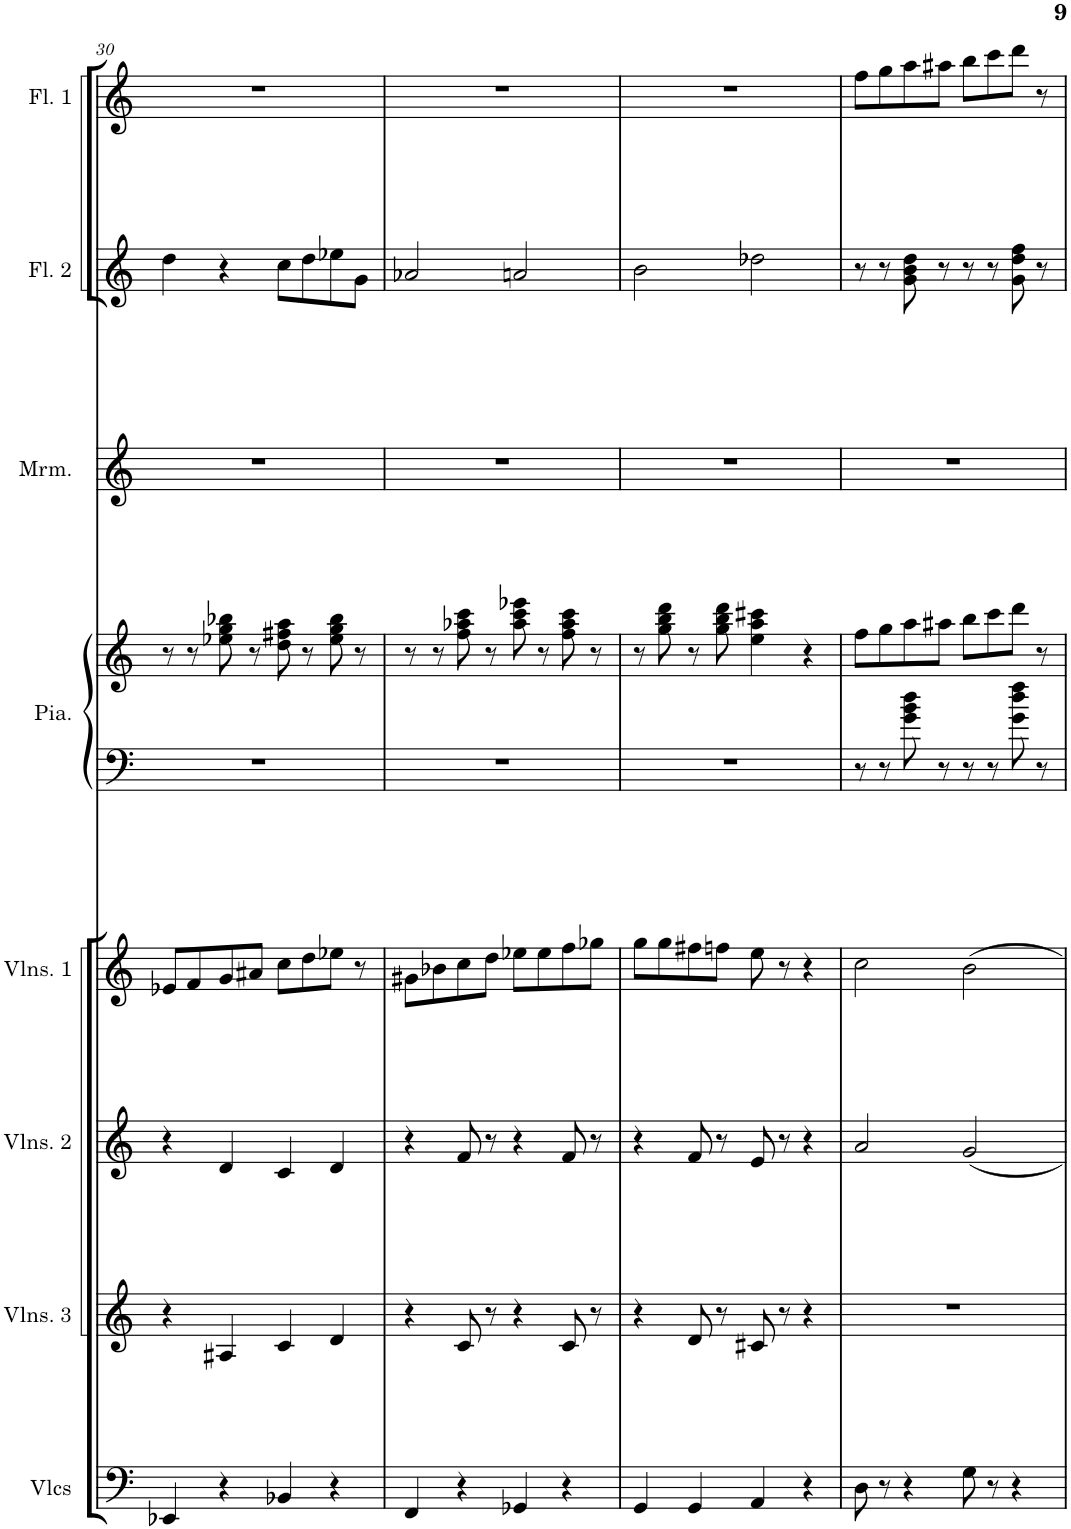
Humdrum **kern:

**kern	**kern	**kern	**kern	**kern	**kern	**kern	**kern	**kern
*part8	*part7	*part6	*part5	*part4	*part4	*part3	*part2	*part1
*staff9	*staff8	*staff7	*staff6	*staff5	*staff4	*staff3	*staff2	*staff1
*I"Cellos	*I"Violins 3	*I"Violins 2	*I"Violins 1	*I"Piano	*	*I"Marimba	*I"Flute 2	*I"Flute 1
*	*I'Vlns. 3	*I'Vlns. 2	*I'Vlns. 1	*I'Pia.	*	*I'Mrm.	*I'Fl. 2	*I'Fl. 1
!!LO:PB:g=z
*clefF4	*clefG2	*clefG2	*clefG2	*clefF4	*clefG2	*clefG2	*clefG2	*clefG2
*k[]	*k[]	*k[]	*k[]	*k[]	*k[]	*k[]	*k[]	*k[]
*M4/4	*M4/4	*M4/4	*M4/4	*M4/4	*M4/4	*M4/4	*M4/4	*M4/4
=30	=30	=30	=30	=30	=30	=30	=30	=30
4EE-X/	4r	4r	8e-X/L	1r	8r	1r	4dd\	1r
.	.	.	8f/	.	8r	.	.	.
4r	4A#X/	4d/	8g/	.	8ee-X\ 8gg\ 8bb-X\	.	4r	.
.	.	.	8a#X/J	.	8r	.	.	.
4BB-X/	4c/	4c/	8cc\L	.	8dd\ 8ff#X\ 8aa\	.	8cc\L	.
.	.	.	8dd\	.	8r	.	8dd\	.
4r	4d/	4d/	8ee-X\J	.	8ee-\ 8gg\ 8bb-\	.	8ee-X\	.
.	.	.	8r	.	8r	.	8g\J	.
=31	=31	=31	=31	=31	=31	=31	=31	=31
4FF/	4r	4r	8g#X\L	1r	8r	1r	2a-X/	1r
.	.	.	8b-X\	.	8r	.	.	.
4r	8c/	8f/	8cc\	.	8ff\ 8aa-X\ 8ccc\	.	.	.
.	8r	8r	8dd\J	.	8r	.	.	.
4GG-X/	4r	4r	8ee-X\L	.	8aa-\ 8ccc\ 8eee-X\	.	2an/	.
.	.	.	8ee-\	.	8r	.	.	.
4r	8c/	8f/	8ff\	.	8ff\ 8aa-\ 8ccc\	.	.	.
.	8r	8r	8gg-X\J	.	8r	.	.	.
=32	=32	=32	=32	=32	=32	=32	=32	=32
4GG/	4r	4r	8gg\L	1r	8r	1r	2b\	1r
.	.	.	8gg\	.	8gg\ 8bb\ 8ddd\	.	.	.
4GG/	8d/	8f/	8ff#X\	.	8r	.	.	.
.	8r	8r	8ffn\J	.	8gg\ 8bb\ 8ddd\	.	.	.
4AA/	8c#X/	8e/	8ee\	.	4ee\ 4aa\ 4ccc#X\	.	2dd-X\	.
.	8r	8r	8r	.	.	.	.	.
4r	4r	4r	4r	.	4r	.	.	.
=33	=33	=33	=33	=33	=33	=33	=33	=33
8D\	1r	2a/	2cc\	8r	8ff\L	1r	8r	8ff\L
8r	.	.	.	8r	8gg\	.	8r	8gg\
4r	.	.	.	8g\ 8b\ 8dd\	8aa\	.	8g\ 8b\ 8dd\	8aa\
.	.	.	.	8r	8aa#X\J	.	8r	8aa#X\J
8G\	.	2g/	2b\	8r	8bb\L	.	8r	8bb\L
8r	.	.	.	8r	8ccc\	.	8r	8ccc\
4r	.	.	.	8g\ 8dd\ 8ff\	8ddd\J	.	8g\ 8dd\ 8ff\	8ddd\J
.	.	.	.	8r	8r	.	8r	8r
=	=	=	=	=	=	=	=	=
*-	*-	*-	*-	*-	*-	*-	*-	*-
